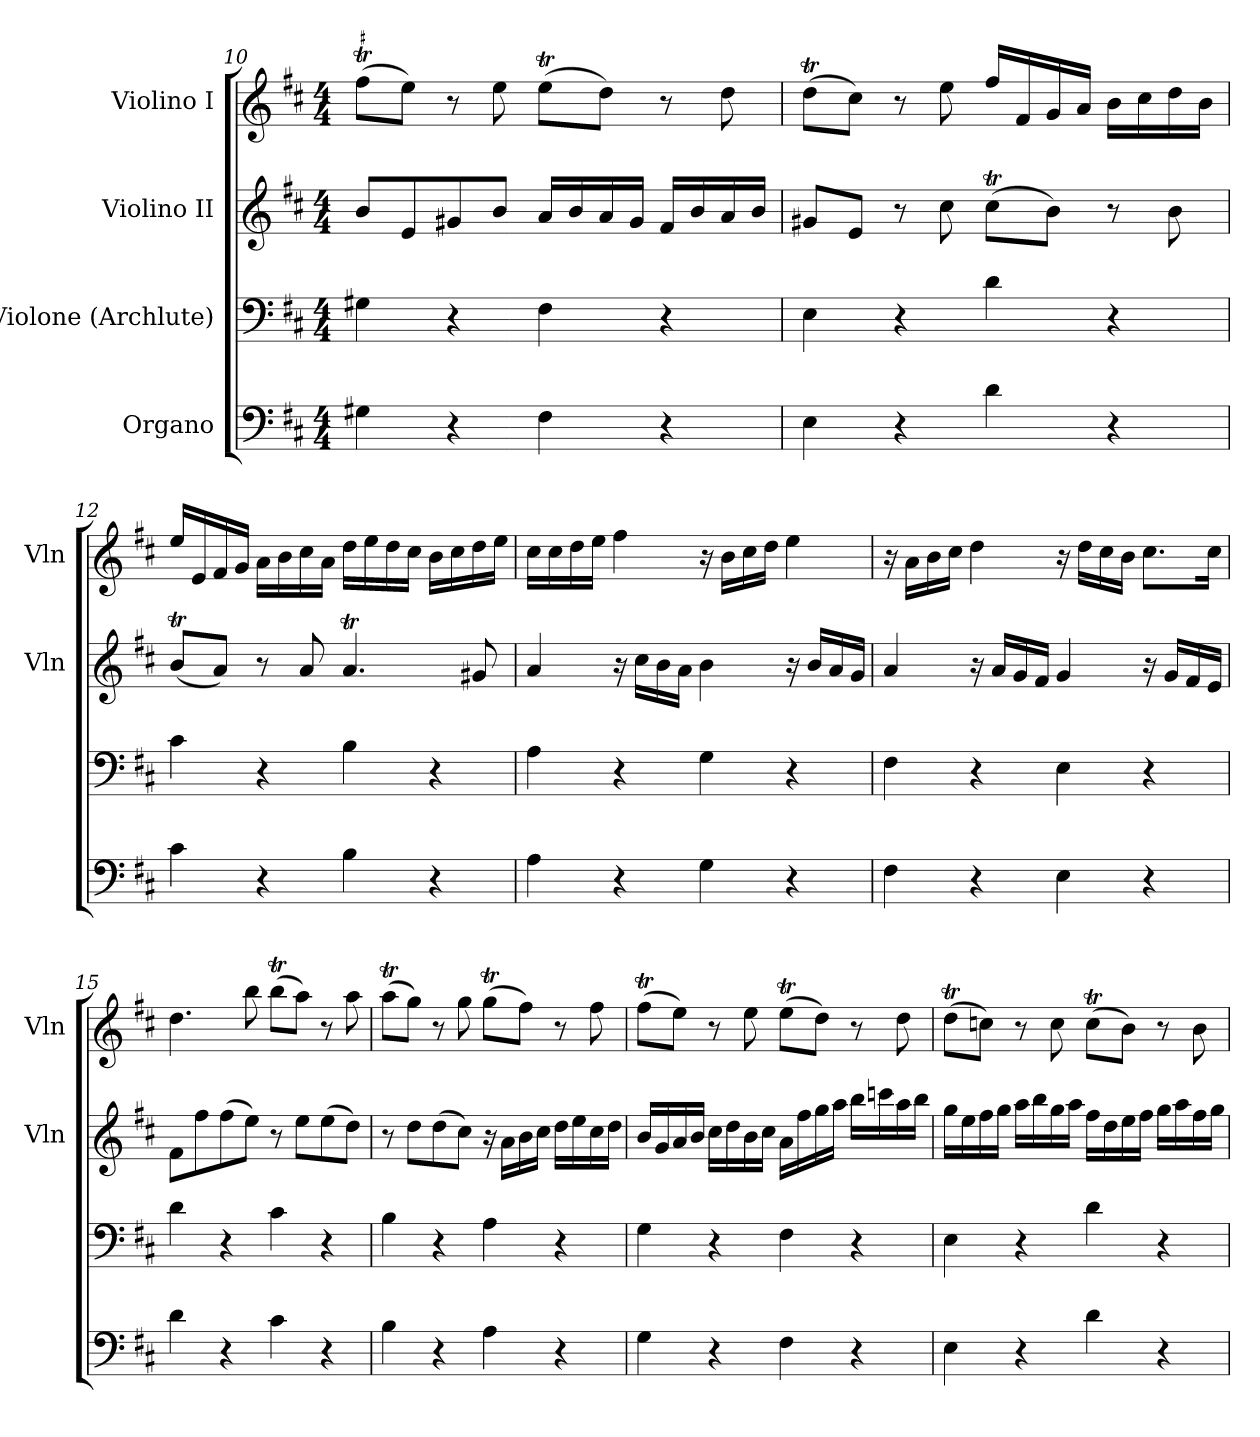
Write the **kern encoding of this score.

**kern	**kern	**kern	**kern
*part4	*part3	*part2	*part1
*staff4	*staff3	*staff2	*staff1
*I"Organo	*I"Violone (Archlute)	*I"Violino II	*I"Violino I
*	*	*I'Vln	*I'Vln
*clefF4	*clefF4	*clefG2	*clefG2
*k[f#c#]	*k[f#c#]	*k[f#c#]	*k[f#c#]
*D:	*D:	*D:	*D:
*M4/4	*M4/4	*M4/4	*M4/4
=10	=10	=10	=10
!	!	!	!LO:TR:acc=#
4G#X\	4G#X\	8b/L	(8ff#T\L
.	.	8e/	8ee\J)
4r	4r	8g#X/	8r
.	.	8b/J	8ee\
4F#\	4F#\	16a/LL	(8eeT\L
.	.	16b/	.
.	.	16a/	8dd\J)
.	.	16g#/JJ	.
4r	4r	16f#/LL	8r
.	.	16b/	.
.	.	16a/	8dd\
.	.	16b/JJ	.
=11	=11	=11	=11
4E\	4E\	8g#X/L	(8ddT\L
.	.	8e/J	8cc#\J)
4r	4r	8r	8r
.	.	8cc#\	8ee\
4d\	4d\	(8cc#t\L	16ff#/LL
.	.	.	16f#/
.	.	8b\J)	16g/
.	.	.	16a/JJ
4r	4r	8r	16b\LL
.	.	.	16cc#\
.	.	8b\	16dd\
.	.	.	16b\JJ
=12	=12	=12	=12
4c#\	4c#\	(8bT/L	16ee/LL
.	.	.	16e/
.	.	8a/J)	16f#/
.	.	.	16g/JJ
4r	4r	8r	16a\LL
.	.	.	16b\
.	.	8a/	16cc#\
.	.	.	16a\JJ
4B\	4B\	4.aT/	16dd\LL
.	.	.	16ee\
.	.	.	16dd\
.	.	.	16cc#\JJ
4r	4r	.	16b\LL
.	.	.	16cc#\
.	.	8g#X/	16dd\
.	.	.	16ee\JJ
=13	=13	=13	=13
4A\	4A\	4a/	16cc#\LL
.	.	.	16cc#\
.	.	.	16dd\
.	.	.	16ee\JJ
4r	4r	16r	4ff#\
.	.	16cc#\LL	.
.	.	16b\	.
.	.	16a\JJ	.
4G\	4G\	4b\	16r
.	.	.	16b\LL
.	.	.	16cc#\
.	.	.	16dd\JJ
4r	4r	16r	4ee\
.	.	16b/LL	.
.	.	16a/	.
.	.	16g/JJ	.
=14	=14	=14	=14
4F#\	4F#\	4a/	16r
.	.	.	16a\LL
.	.	.	16b\
.	.	.	16cc#\JJ
4r	4r	16r	4dd\
.	.	16a/LL	.
.	.	16g/	.
.	.	16f#/JJ	.
4E\	4E\	4g/	16r
.	.	.	16dd\LL
.	.	.	16cc#\
.	.	.	16b\JJ
4r	4r	16r	8.cc#\L
.	.	16g/LL	.
.	.	16f#/	.
.	.	16e/JJ	16cc#\Jk
=15	=15	=15	=15
4d\	4d\	8f#\L	4.dd\
.	.	8ff#\	.
4r	4r	(8ff#\	.
.	.	8ee\J)	8bb\
4c#\	4c#\	8r	(8bbT\L
.	.	8ee\L	8aa\J)
4r	4r	(8ee\	8r
.	.	8dd\J)	8aa\
=16	=16	=16	=16
4B\	4B\	8r	(8aaT\L
.	.	8dd\L	8gg\J)
4r	4r	(8dd\	8r
.	.	8cc#\J)	8gg\
4A\	4A\	16r	(8ggT\L
.	.	16a\LL	.
.	.	16b\	8ff#\J)
.	.	16cc#\JJ	.
4r	4r	16dd\LL	8r
.	.	16ee\	.
.	.	16cc#\	8ff#\
.	.	16dd\JJ	.
=17	=17	=17	=17
4G\	4G\	16b/LL	(8ff#t\L
.	.	16g/	.
.	.	16a/	8ee\J)
.	.	16b/JJ	.
4r	4r	16cc#\LL	8r
.	.	16dd\	.
.	.	16b\	8ee\
.	.	16cc#\JJ	.
4F#\	4F#\	16a\LL	(8eeT\L
.	.	16ff#\	.
.	.	16gg\	8dd\J)
.	.	16aa\JJ	.
4r	4r	16bb\LL	8r
.	.	16cccn\	.
.	.	16aa\	8dd\
.	.	16bb\JJ	.
=18	=18	=18	=18
4E\	4E\	16gg\LL	(8ddT\L
.	.	16ee\	.
.	.	16ff#\	8ccn\J)
.	.	16gg\JJ	.
4r	4r	16aa\LL	8r
.	.	16bb\	.
.	.	16gg\	8cc\
.	.	16aa\JJ	.
4d\	4d\	16ff#\LL	(8ccT\L
.	.	16dd\	.
.	.	16ee\	8b\J)
.	.	16ff#\JJ	.
4r	4r	16gg\LL	8r
.	.	16aa\	.
.	.	16ff#\	8b\
.	.	16gg\JJ	.
=	=	=	=
*-	*-	*-	*-
